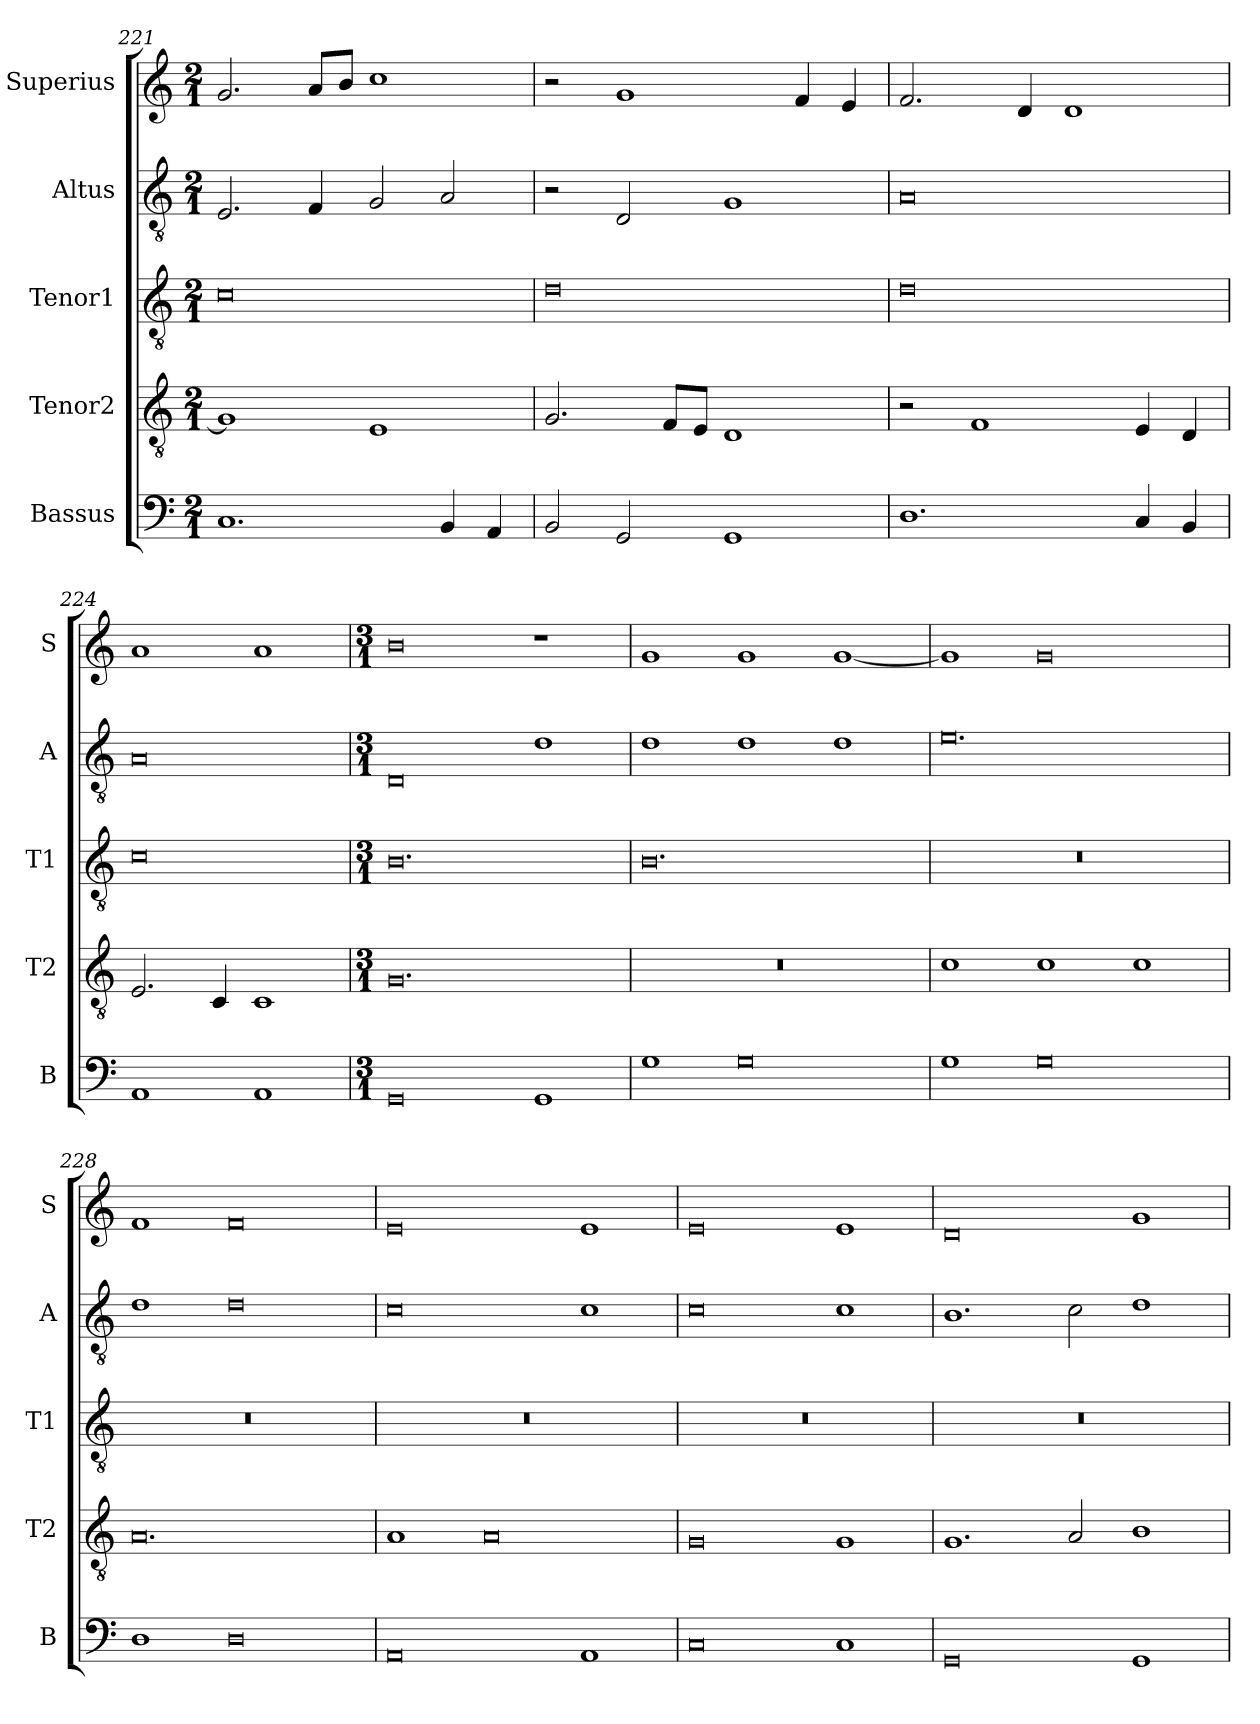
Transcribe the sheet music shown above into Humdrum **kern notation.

**kern	**kern	**kern	**kern	**kern
*part5	*part4	*part3	*part2	*part1
*staff5	*staff4	*staff3	*staff2	*staff1
*I"Bassus	*I"Tenor2	*I"Tenor1	*I"Altus	*I"Superius
*I'B	*I'T2	*I'T1	*I'A	*I'S
*clefF4	*clefGv2	*clefGv2	*clefGv2	*clefG2
*k[]	*k[]	*k[]	*k[]	*k[]
*M2/1	*M2/1	*M2/1	*M2/1	*M2/1
=221	=221	=221	=221	=221
1.C	1G]	0c	2.E/	2.g/
.	.	.	4F/	8a/L
.	.	.	.	8b/J
.	1E	.	2G/	1cc
4BB/	.	.	2A/	.
4AA/	.	.	.	.
=222	=222	=222	=222	=222
2BB/	2.G/	0d	2r	2r
2GG/	.	.	2D/	1g
.	8F/L	.	.	.
.	8E/J	.	.	.
1GG	1D	.	1G	.
.	.	.	.	4f/
.	.	.	.	4e/
=223	=223	=223	=223	=223
1.D	2r	0d	0A	2.f/
.	1F	.	.	.
.	.	.	.	4d/
.	.	.	.	1d
4C/	4E/	.	.	.
4BB/	4D/	.	.	.
=224	=224	=224	=224	=224
1AA	2.E/	0c	0A	1a
.	4C/	.	.	.
1AA	1C	.	.	1a
=225	=225	=225	=225	=225
*M3/1	*M3/1	*M3/1	*M3/1	*M3/1
0GG	0.G	0.B	0D	0b
1GG	.	.	1d	1r
=226	=226	=226	=226	=226
1G	0.r	0.B	1d	1g
0G	.	.	1d	1g
.	.	.	1d	[1g
=227	=227	=227	=227	=227
1G	1c	0.r	0.e	1g]
0G	1c	.	.	0g
.	1c	.	.	.
=228	=228	=228	=228	=228
1D	0.A	0.r	1d	1f
0D	.	.	0d	0f
=229	=229	=229	=229	=229
0AA	1A	0.r	0c	0e
.	0A	.	.	.
1AA	.	.	1c	1e
=230	=230	=230	=230	=230
0C	0G	0.r	0c	0e
1C	1G	.	1c	1e
=231	=231	=231	=231	=231
0GG	1.G	0.r	1.B	0d
.	2A/	.	2c\	.
1GG	1B	.	1d	1g
=	=	=	=	=
*-	*-	*-	*-	*-
